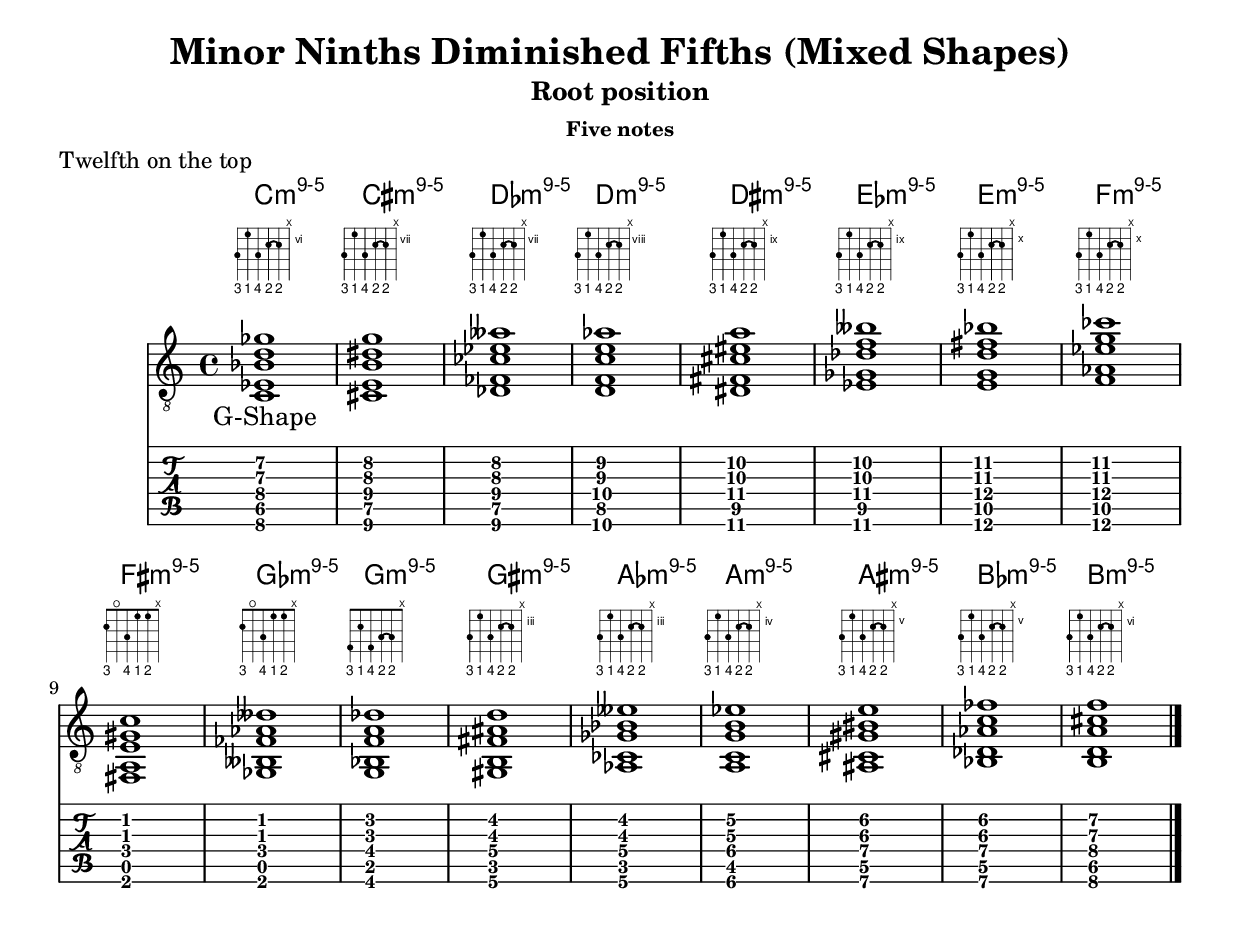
\version "2.19.15"
%\include "predefined-guitar-fretboards.ly"
\include "../c-shape.ly"
\include "../a-shape.ly"
\include "../g-shape.ly"
\include "../e-shape.ly"
\include "../d-shape.ly"
\include "../alt-shape.ly"

\layout {
   \context { %\Score
      %\override StringNumber.transparent = ##t
      \Voice
      \remove "New_fingering_engraver"
   }
}

\paper {
  print-all-headers = ##t
}

chExceptionMusic = {
  <c es ges bes d'>1-\markup { m\super "9-5" }
}

chExceptions = #( append
  ( sequential-music-to-chord-exceptions chExceptionMusic #t)
  ignatzekExceptions)


%%%%%%%%%%%%%%%%%%%%%%%%%%%%%%%%%%%%%%%%%%%%%%%%%
%%%%%%%%% MINOR NINTH DIMINISHED FIFTHS %%%%%%%%%
%%%%%%%%%%%%%%%%%%%%%%%%%%%%%%%%%%%%%%%%%%%%%%%%%
minorninthdiminishedfifthsRootPositionFiveNotesTwelfthOnTopChordSymbols = \chordmode {
% * pentads
% ** minor ninth diminished fifths
% *** root position
% **** five notes
% ***** twelfth on the top
  %\gShape
  \repeat unfold 1 {
\set chordNameExceptions = #chExceptions
    c1:m9.5-
    cis1:m9.5-
    des1:m9.5-
    d1:m9.5-
    dis1:m9.5- 
    es1:m9.5-
    e1:m9.5-
    f1:m9.5-
    fis1:m9.5- 
    ges1:m9.5-
    g1:m9.5-
    gis1:m9.5- 
    as1:m9.5-
    a1:m9.5-
    ais1:m9.5- 
    bes1:m9.5-
    b1:m9.5-
  }
}

minorninthdiminishedfifthsRootPositionFiveNotesTwelfthOnTopShapes = \lyricmode {
% * pentads
% ** minor ninth diminished fifths
% *** root position
% **** five notes
% ***** twelfth on the top
  \repeat unfold 1 {
    G-Shape \repeat unfold 16 { \skip1 }
  }
}

minorninthdiminishedfifthsRootPositionFiveNotesTwelfthOnTop = \chordmode {
% * pentads
% ** minor ninth diminished fifths
% *** root position
% **** five notes
% ***** twelfth on the top
  \gShape
  c,:1.3-.7.9.12-
  cis,:1.3-.7.9.12-
  des,:1.3-.7.9.12-
  d,:1.3-.7.9.12-
  dis,:1.3-.7.9.12-
  es,:1.3-.7.9.12-
  e,:1.3-.7.9.12-
  f,:1.3-.7.9.12-
  fis,,:1.3-.7.9.12-
  ges,,:1.3-.7.9.12-
  g,,:1.3-.7.9.12-
  gis,,:1.3-.7.9.12-
  as,,:1.3-.7.9.12-
  a,,:1.3-.7.9.12-
  ais,,:1.3-.7.9.12-
  bes,,:1.3-.7.9.12-
  b,,:1.3-.7.9.12-
  \bar "|."
}




%%%%%%%%%%%%%%%%%%%%%%%%%%%%%%%%%%%%%%%%%%%%%%%%%%
%%%%%%%%%%%%%%% SCORE DEFINITIONS %%%%%%%%%%%%%%%%
%%%%%%%%%%%%%%%%%%%%%%%%%%%%%%%%%%%%%%%%%%%%%%%%%%
%%{
  \score {
    <<
      \new ChordNames {
        \minorninthdiminishedfifthsRootPositionFiveNotesTwelfthOnTopChordSymbols
      }
      \new FretBoards {
        \minorninthdiminishedfifthsRootPositionFiveNotesTwelfthOnTop
      }
      \new Voice = "minorninthdiminishedfifths" {
        \clef "treble_8"
        \minorninthdiminishedfifthsRootPositionFiveNotesTwelfthOnTop
      }
      \new Lyrics \lyricsto "minorninthdiminishedfifths" {
        \minorninthdiminishedfifthsRootPositionFiveNotesTwelfthOnTopShapes
      }
      \new TabStaff {
        \minorninthdiminishedfifthsRootPositionFiveNotesTwelfthOnTop
      }
    >>
    \header {
      title = "Minor Ninths Diminished Fifths (Mixed Shapes)"
      subtitle = "Root position"
      subsubtitle = "Five notes"
      piece = "Twelfth on the top"
    }
  }
%}

